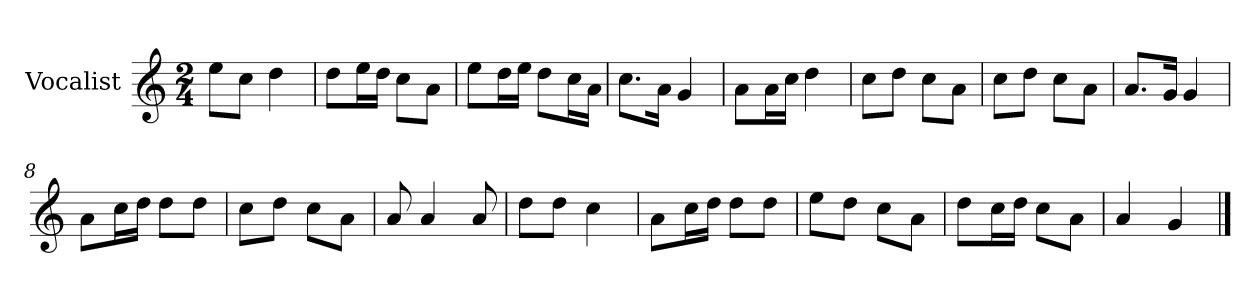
**kern
*part1
*staff1
*I"Vocalist
*k[]
*C:
*M2/4
=
8eeL
8ccJ
4dd
=1
8ddL
16eeL
16ddJJ
8ccL
8aJ
=2
8eeL
16ddL
16eeJJ
8ddL
16ccL
16aJJ
=3
8.ccL
16aJk
4g
=4
8aL
16aL
16ccJJ
4dd
=5
8ccL
8ddJ
8ccL
8aJ
=6
8ccL
8ddJ
8ccL
8aJ
=7
8.aL
16gJk
4g
=8
8aL
16ccL
16ddJJ
8ddL
8ddJ
=9
8ccL
8ddJ
8ccL
8aJ
=10
8a
4a
8a
=11
8ddL
8ddJ
4cc
=12
8aL
16ccL
16ddJJ
8ddL
8ddJ
=13
8eeL
8ddJ
8ccL
8aJ
=14
8ddL
16ccL
16ddJJ
8ccL
8aJ
=15
4a
4g
==
*-
